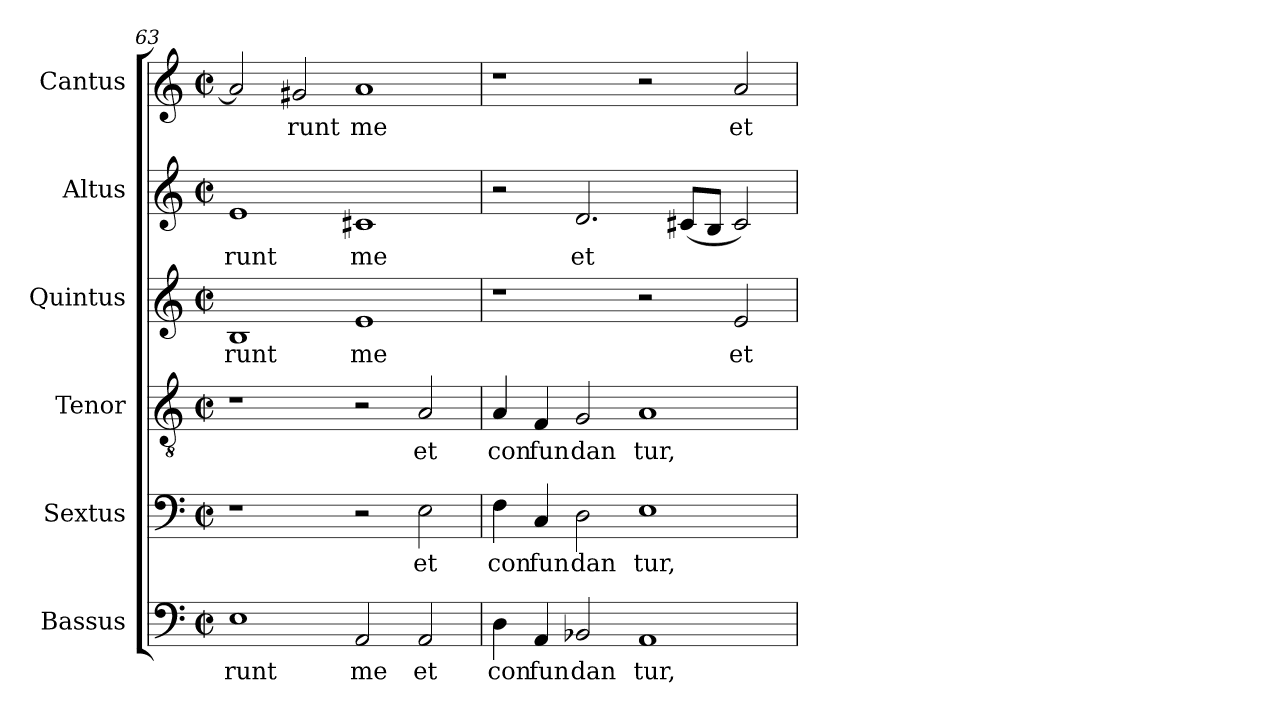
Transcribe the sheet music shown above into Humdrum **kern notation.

**kern	**text	**kern	**text	**kern	**text	**kern	**text	**kern	**text	**kern	**text
*part6	*part6	*part5	*part5	*part4	*part4	*part3	*part3	*part2	*part2	*part1	*part1
*staff6	*staff6	*staff5	*staff5	*staff4	*staff4	*staff3	*staff3	*staff2	*staff2	*staff1	*staff1
*I"Bassus	*	*I"Sextus	*	*I"Tenor	*	*I"Quintus	*	*I"Altus	*	*I"Cantus	*
*clefF4	*	*clefF4	*	*clefGv2	*	*clefG2	*	*clefG2	*	*clefG2	*
*k[]	*	*k[]	*	*k[]	*	*k[]	*	*k[]	*	*k[]	*
*C:	*	*C:	*	*C:	*	*C:	*	*C:	*	*C:	*
*M2/2	*	*M2/2	*	*M2/2	*	*M2/2	*	*M2/2	*	*M2/2	*
*met(c|)	*	*met(c|)	*	*met(c|)	*	*met(c|)	*	*met(c|)	*	*met(c|)	*
=63	=63	=63	=63	=63	=63	=63	=63	=63	=63	=63	=63
!	!LO:LY:b:cj	!	!	!	!	!	!LO:LY:b:cj	!	!LO:LY:b:cj	!	!LO:LY:b:cj
1E	runt	1r	.	1r	.	1B	-runt	1e	-runt	2a/]	.
!	!	!	!	!	!	!	!	!	!	!	!LO:LY:b:cj
.	.	.	.	.	.	.	.	.	.	2g#/	runt
!	!LO:LY:b:cj	!	!	!	!	!	!LO:LY:b:cj	!	!LO:LY:b:cj	!	!LO:LY:b:cj
2AA/	me	2r	.	2r	.	1e	me	1c#X	me	1a	me
!	!LO:LY:b:cj	!	!LO:LY:b:cj	!	!LO:LY:b:cj	!	!	!	!	!	!
2AA/	et	2E\	et	2A/	et	.	.	.	.	.	.
=64	=64	=64	=64	=64	=64	=64	=64	=64	=64	=64	=64
!	!LO:LY:b:cj	!	!LO:LY:b:cj	!	!LO:LY:b:cj	!	!	!	!	!	!
4D\	con	4F\	con	4A/	con	1r	.	2r	.	1r	.
!	!LO:LY:b:cj	!	!LO:LY:b:cj	!	!LO:LY:b:cj	!	!	!	!	!	!
4AA/	fun	4C/	fun	4F/	fun	.	.	.	.	.	.
!	!LO:LY:b:cj	!	!LO:LY:b:cj	!	!LO:LY:b:cj	!	!	!	!LO:LY:b:cj	!	!
2BB-X/	dan	2D\	dan	2G/	dan	.	.	2.d/	et	.	.
!	!LO:LY:b:cj	!	!LO:LY:b:cj	!	!LO:LY:b:cj	!	!	!	!	!	!
1AA	tur,	1E	tur,	1A	tur,	2r	.	.	.	2r	.
!	!	!	!	!	!	!	!	!	!LO:LY:b:cj	!	!
.	.	.	.	.	.	.	.	(<8c#X/L	.	.	.
!	!	!	!	!	!	!	!	!	!LO:LY:b:cj	!	!
.	.	.	.	.	.	.	.	8B/J	.	.	.
!	!	!	!	!	!	!	!LO:LY:b:cj	!	!LO:LY:b:cj	!	!LO:LY:b:cj
.	.	.	.	.	.	2e/	et	2c#/)	.	2a/	et
=	=	=	=	=	=	=	=	=	=	=	=
*-	*-	*-	*-	*-	*-	*-	*-	*-	*-	*-	*-
